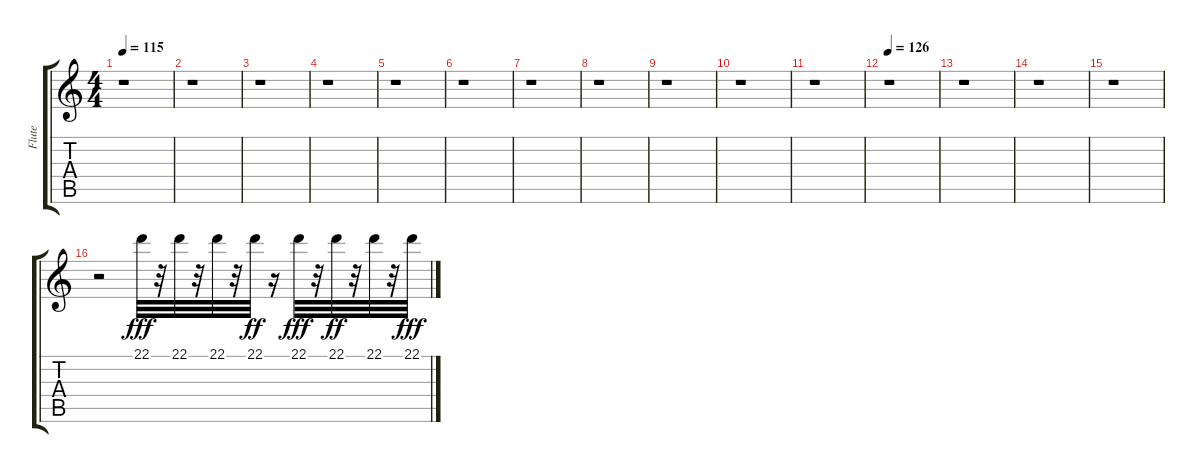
\track ("Flute" "Flute") {instrument flute}
\staff {score tabs}
\tuning (E4 B3 G3 D3 A2 E2) {hide}
\ts (4 4)
\tempo 115
\clef g2
\ks c
r.1{dy fff} |
r.1 |
r.1 |
r.1 |
r.1 |
r.1 |
r.1 |
r.1 |
r.1 |
r.1 |
r.1 |
\tempo 126
r.1 |
r.1 |
r.1 |
r.1 |
r.2 22.1.32 r.32 22.1.32 r.32 22.1.32 r.32 22.1.32{dy ff} r.16 22.1.32{dy fff} r.32 22.1.32{dy ff} r.32 22.1.32 r.32 22.1.32{dy fff}
